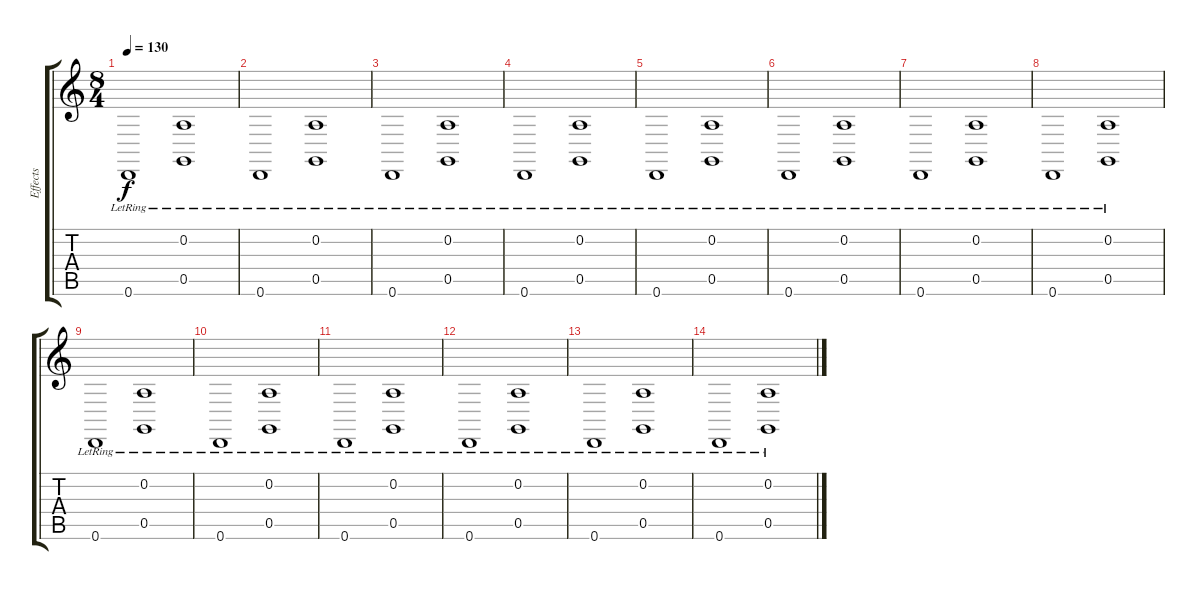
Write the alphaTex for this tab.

\track ("Effects" "Effects") {instrument gunshot}
\staff {score tabs}
\tuning (D4 A3 F3 C3 G2 D2) {hide}
\ts (8 4)
\tempo 130
\clef g2
\ks c
0.6{lr}.1{dy f} (0.2{lr} 0.5{lr}).1 |
0.6{lr}.1 (0.2{lr} 0.5{lr}).1 |
0.6{lr}.1 (0.2{lr} 0.5{lr}).1 |
0.6{lr}.1 (0.2{lr} 0.5{lr}).1 |
0.6{lr}.1 (0.2{lr} 0.5{lr}).1 |
0.6{lr}.1 (0.2{lr} 0.5{lr}).1 |
0.6{lr}.1 (0.2{lr} 0.5{lr}).1 |
0.6{lr}.1 (0.2{lr} 0.5{lr}).1 |
0.6{lr}.1 (0.2{lr} 0.5{lr}).1 |
0.6{lr}.1 (0.2{lr} 0.5{lr}).1 |
0.6{lr}.1 (0.2{lr} 0.5{lr}).1 |
0.6{lr}.1 (0.2{lr} 0.5{lr}).1 |
0.6{lr}.1 (0.2{lr} 0.5{lr}).1 |
0.6{lr}.1 (0.2{lr} 0.5{lr}).1
